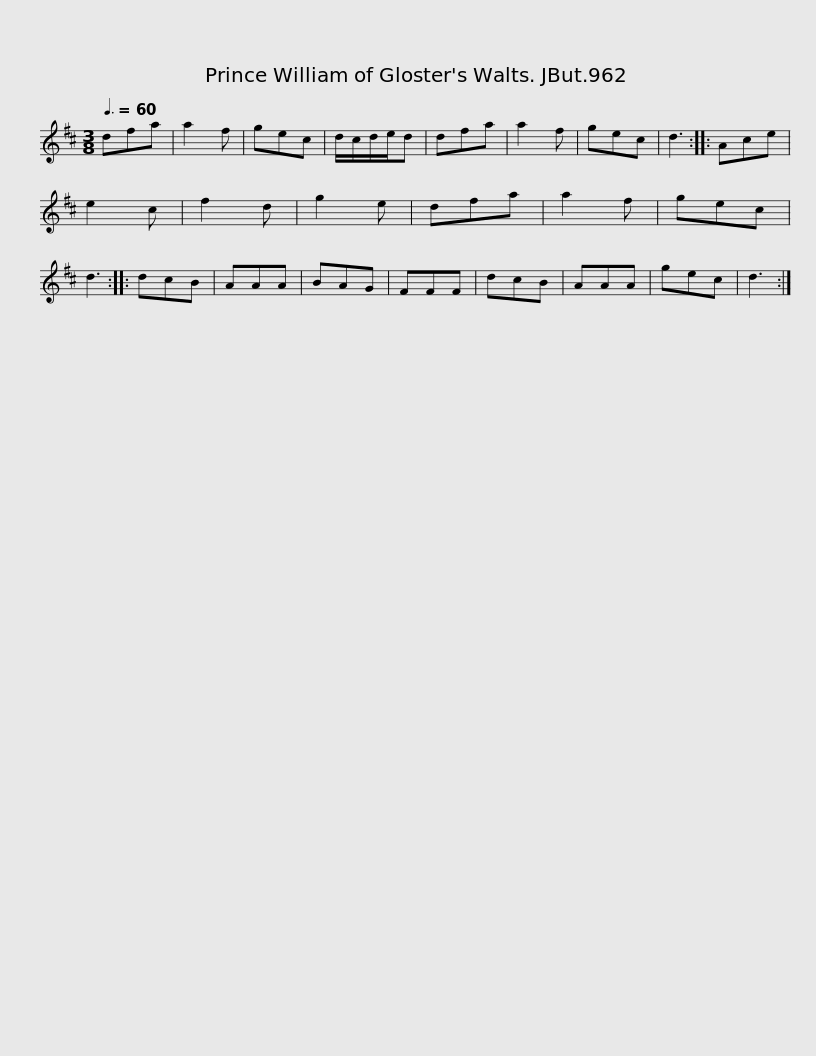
X:1
L:1/8
Q:3/8=60
M:3/8
I:linebreak $
K:D
V:1 treble
V:1
 dfa | a2 f | gec | d/c/d/e/d | dfa | %5
 a2 f | gec | d3 :: Ace | e2 c | %10
 f2 d | g2 e | dfa | a2 f |$ gec | %15
 d3 :: dcB | AAA | BAG | FFF | %20
 dcB | AAA | gec | d3 :| %24
